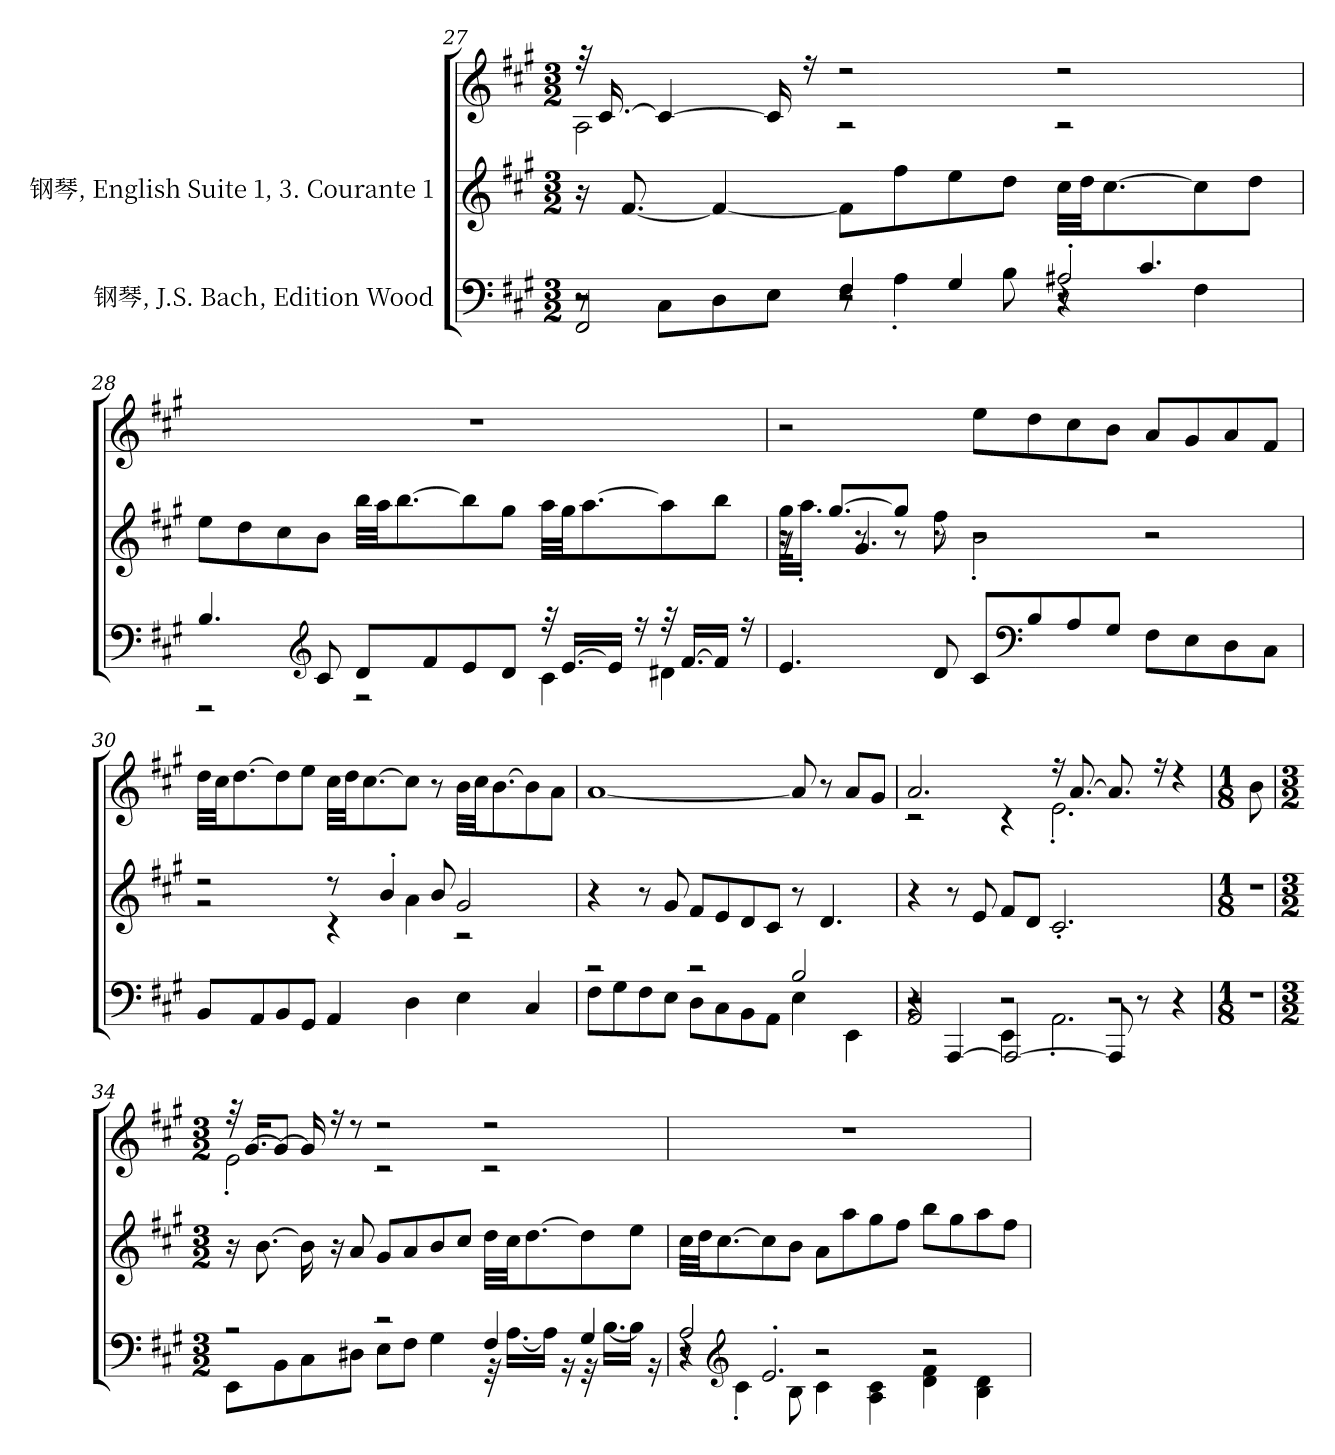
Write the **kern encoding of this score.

**kern	**kern	**kern
*part2	*part1	*part1
*staff3	*staff2	*staff1
*I"钢琴, J.S. Bach, Edition Wood	*I"钢琴, English Suite 1, 3. Courante 1	*
*clefF4	*clefG2	*clefG2
*k[f#c#g#]	*k[f#c#g#]	*k[f#c#g#]
*M3/2	*M3/2	*M3/2
=27	=27	=27
*^	*	*^
*	*^	*	*	*
2r	8r	2FF#/	16r	32r	2A\
.	.	.	.	[16.c#/	.
.	.	.	[8.f#/	.	.
.	8C#\L	.	.	4c#/_	.
.	8D\	.	4f#/_	.	.
.	8E\J	.	.	16c#/]	.
.	.	.	.	16r	.
2r	8r	4F#/	8f#\L]	2r	2r
.	4A'\	.	8ff#\	.	.
.	.	4G#/	8ee\	.	.
.	8B\	.	8dd\J	.	.
8r	4r	2A#X'/	32cc#\LLL	2r	2r
.	.	.	32dd\JJ	.	.
.	.	.	[8.cc#\	.	.
4.c#/	.	.	.	.	.
.	4F#\	.	8cc#\]	.	.
.	.	.	8dd\J	.	.
*	*v	*v	*	*v	*v
!!LO:LB:g=z
=28	=28	=28	=28
4.B/	2r	8ee\L	1.r
.	.	8dd\	.
.	.	8cc#\	.
*clefG2	*	*	*
8c#/	.	8b\J	.
8d/L	2r	32bb\LLL	.
.	.	32aa\JJ	.
.	.	[8.bb\	.
8f#/	.	.	.
8e/	.	8bb\]	.
8d/J	.	8gg#\J	.
32r	4c#\	32aa\LLL	.
[16.e/LL	.	32gg#\JJ	.
.	.	[8.aa\	.
16e/JJ]	.	.	.
16r	.	.	.
32r	4d#X\	8aa\]	.
[16.f#/LL	.	.	.
16f#/JJ]	.	8bb\J	.
16r	.	.	.
*v	*v	*	*
=29	=29	=29
*	*^	*
*	*	*^	*
4.e/	16r	32gg#\KLL	8r	2r
.	.	16.aa'\JJ	.	.
.	[8.gg#/L	.	.	.
.	.	8r	4.g#/	.
.	8gg#/J]	8r	.	.
8d/	8r	8ff#\	.	.
8c#/L	2r	2b'\	2r	8ee\L
*clefF4	*	*	*	*
8B/	.	.	.	8dd\
8A/	.	.	.	8cc#\
8G#/J	.	.	.	8b\J
8F#\L	2r	2r	2r	8a/L
8E\	.	.	.	8g#/
8D\	.	.	.	8a/
8C#\J	.	.	.	8f#/J
*	*	*v	*v	*
!!LO:LB:g=z
=30	=30	=30	=30
8BB/L	2r	2r	32dd\LLL
.	.	.	32cc#\JJ
.	.	.	[8.dd\
8AA/	.	.	.
8BB/	.	.	8dd\]
8GG#/J	.	.	8ee\J
4AA/	8r	4r	32cc#\LLL
.	.	.	32dd\JJ
.	.	.	[8.cc#\
.	4b'/	.	.
4D\	.	4a\	8cc#\J]
.	8b/	.	8r
4E\	2g#/	2r	32b\LLL
.	.	.	32cc#\JJ
.	.	.	[8.b\
4C#/	.	.	8b\]
.	.	.	8a\J
*	*v	*v	*
=31	=31	=31
*^	*	*
2r	8F#\L	4r	[1a
.	8G#\	.	.
.	8F#\	8r	.
.	8E\J	8g#/	.
2r	8D\L	8f#/L	.
.	8C#\	8e/	.
.	8BB\	8d/	.
.	8AA\J	8c#/J	.
2B/	4E\	8r	8a/]
.	.	4.d/	8r
.	4EE\	.	8a/L
.	.	.	8g#/J
!!LO:LB:g=z
=32	=32	=32	=32
*	*^	*	*^
2AA/	2r	4r	4r	2.a/	2r
.	.	[4AAA/	8r	.	.
.	.	.	8e/	.	.
2r	4EE\	2AAA/_	8f#/L	.	4r
.	.	.	8d/J	.	.
.	2.AA'\	.	2.c#'/	16r	2.e'\
.	.	.	.	[8.a/	.
2r	.	8AAA/]	.	8.a/]	.
.	.	8r	.	.	.
.	.	.	.	16r	.
.	.	4r	.	4r	.
*v	*v	*v	*	*v	*v
=33	=33	=33
*M1/8	*M1/8	*M1/8
8r	8r	8b\
=34	=34	=34
*M3/2	*M3/2	*M3/2
*^	*	*^
2r	8EE\L	16r	32r	2e'\
.	.	.	[16.g#/KL	.
.	.	[8.b\	.	.
.	8BB\	.	8g#/J_	.
.	8C#\	16b\]	16g#/]	.
.	.	16r	16r	.
.	8D#X\J	8a/	8r	.
2r	8E\L	8g#/L	2r	2r
.	8F#\J	8a/	.	.
.	4G#\	8b/	.	.
.	.	8cc#/J	.	.
4F#/	32r	32dd\LLL	2r	2r
.	[16.A\LL	32cc#\JJ	.	.
.	.	[8.dd\	.	.
.	16A\JJ]	.	.	.
.	16r	.	.	.
4G#/	32r	8dd\]	.	.
.	[16.B\LL	.	.	.
.	16B\JJ]	8ee\J	.	.
.	16r	.	.	.
*	*	*	*v	*v
!!LO:PB:g=z
=35	=35	=35	=35
*	*^	*	*
4r	8r	2A/	32cc#\LLL	1.r
.	.	.	32dd\JJ	.
.	.	.	[8.cc#\	.
*clefG2	*	*	*	*
.	4c#'\	.	.	.
2.e'/	.	.	8cc#\]	.
.	8B\	.	8b\J	.
.	4c#\	2r	8a\L	.
.	.	.	8aa\	.
.	4A\ 4c#\	.	8gg#\	.
.	.	.	8ff#\J	.
2r	4d\ 4f#\	2r	8bb\L	.
.	.	.	8gg#\	.
.	4B\ 4d\	.	8aa\	.
.	.	.	8ff#\J	.
*v	*v	*v	*	*
=	=	=
*-	*-	*-
